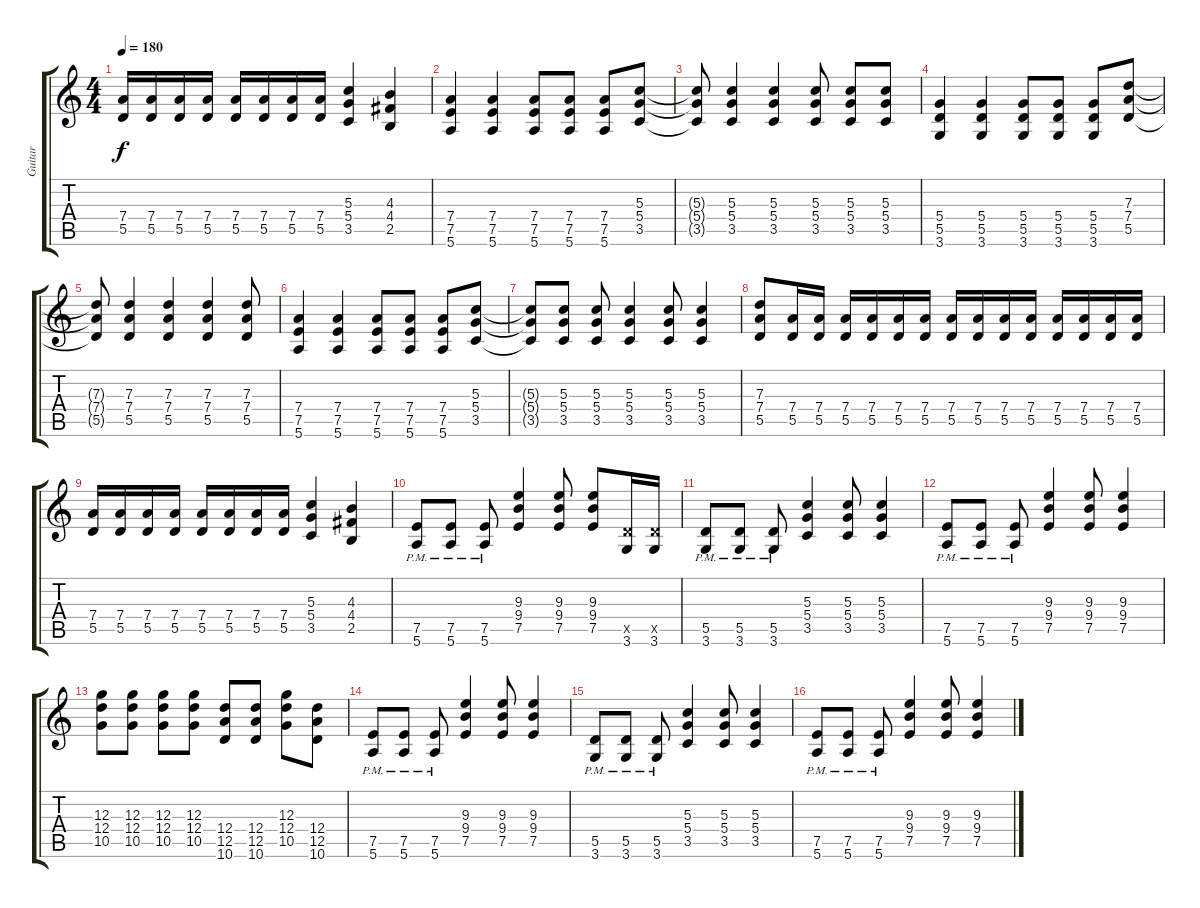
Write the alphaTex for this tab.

\track ("Guitar" "Guitar") {instrument distortionguitar}
\staff {score tabs}
\tuning (E4 B3 G3 D3 A2 E2) {hide}
\ts (4 4)
\tempo 180
\clef g2
\ks c
(7.4 5.5).16{dy f} (7.4 5.5).16 (7.4 5.5).16 (7.4 5.5).16 (7.4 5.5).16 (7.4 5.5).16 (7.4 5.5).16 (7.4 5.5).16 (5.3 5.4 3.5).4 (4.3 4.4 2.5).4 |
(7.4 7.5 5.6).4 (7.4 7.5 5.6).4 (7.4 7.5 5.6).8 (7.4 7.5 5.6).8 (7.4 7.5 5.6).8 (5.3 5.4 3.5).8 |
(5.3{t} 5.4{t} 3.5{t}).8 (5.3 5.4 3.5).4 (5.3 5.4 3.5).4 (5.3 5.4 3.5).8 (5.3 5.4 3.5).8 (5.3 5.4 3.5).8 |
(5.4 5.5 3.6).4 (5.4 5.5 3.6).4 (5.4 5.5 3.6).8 (5.4 5.5 3.6).8 (5.4 5.5 3.6).8 (7.3 7.4 5.5).8 |
(7.3{t} 7.4{t} 5.5{t}).8 (7.3 7.4 5.5).4 (7.3 7.4 5.5).4 (7.3 7.4 5.5).4 (7.3 7.4 5.5).8 |
(7.4 7.5 5.6).4 (7.4 7.5 5.6).4 (7.4 7.5 5.6).8 (7.4 7.5 5.6).8 (7.4 7.5 5.6).8 (5.3 5.4 3.5).8 |
(5.3{t} 5.4{t} 3.5{t}).8 (5.3 5.4 3.5).8 (5.3 5.4 3.5).8 (5.3 5.4 3.5).4 (5.3 5.4 3.5).8 (5.3 5.4 3.5).4 |
(7.3 7.4 5.5).8 (7.4 5.5).16 (7.4 5.5).16 (7.4 5.5).16 (7.4 5.5).16 (7.4 5.5).16 (7.4 5.5).16 (7.4 5.5).16 (7.4 5.5).16 (7.4 5.5).16 (7.4 5.5).16 (7.4 5.5).16 (7.4 5.5).16 (7.4 5.5).16 (7.4 5.5).16 |
(7.4 5.5).16 (7.4 5.5).16 (7.4 5.5).16 (7.4 5.5).16 (7.4 5.5).16 (7.4 5.5).16 (7.4 5.5).16 (7.4 5.5).16 (5.3 5.4 3.5).4 (4.3 4.4 2.5).4 |
(7.5{pm} 5.6{pm}).8 (7.5{pm} 5.6{pm}).8 (7.5{pm} 5.6{pm}).8 (9.3 9.4 7.5).4 (9.3 9.4 7.5).8 (9.3 9.4 7.5).8 (5.5{x} 3.6).16 (5.5{x} 3.6).16 |
(5.5{pm} 3.6{pm}).8 (5.5{pm} 3.6{pm}).8 (5.5{pm} 3.6{pm}).8 (5.3 5.4 3.5).4 (5.3 5.4 3.5).8 (5.3 5.4 3.5).4 |
(7.5{pm} 5.6{pm}).8 (7.5{pm} 5.6{pm}).8 (7.5{pm} 5.6{pm}).8 (9.3 9.4 7.5).4 (9.3 9.4 7.5).8 (9.3 9.4 7.5).4 |
(12.3 12.4 10.5).8 (12.3 12.4 10.5).8 (12.3 12.4 10.5).8 (12.3 12.4 10.5).8 (12.4 12.5 10.6).8 (12.4 12.5 10.6).8 (12.3 12.4 10.5).8 (12.4 12.5 10.6).8 |
(7.5{pm} 5.6{pm}).8 (7.5{pm} 5.6{pm}).8 (7.5{pm} 5.6{pm}).8 (9.3 9.4 7.5).4 (9.3 9.4 7.5).8 (9.3 9.4 7.5).4 |
(5.5{pm} 3.6{pm}).8 (5.5{pm} 3.6{pm}).8 (5.5{pm} 3.6{pm}).8 (5.3 5.4 3.5).4 (5.3 5.4 3.5).8 (5.3 5.4 3.5).4 |
(7.5{pm} 5.6{pm}).8 (7.5{pm} 5.6{pm}).8 (7.5{pm} 5.6{pm}).8 (9.3 9.4 7.5).4 (9.3 9.4 7.5).8 (9.3 9.4 7.5).4
